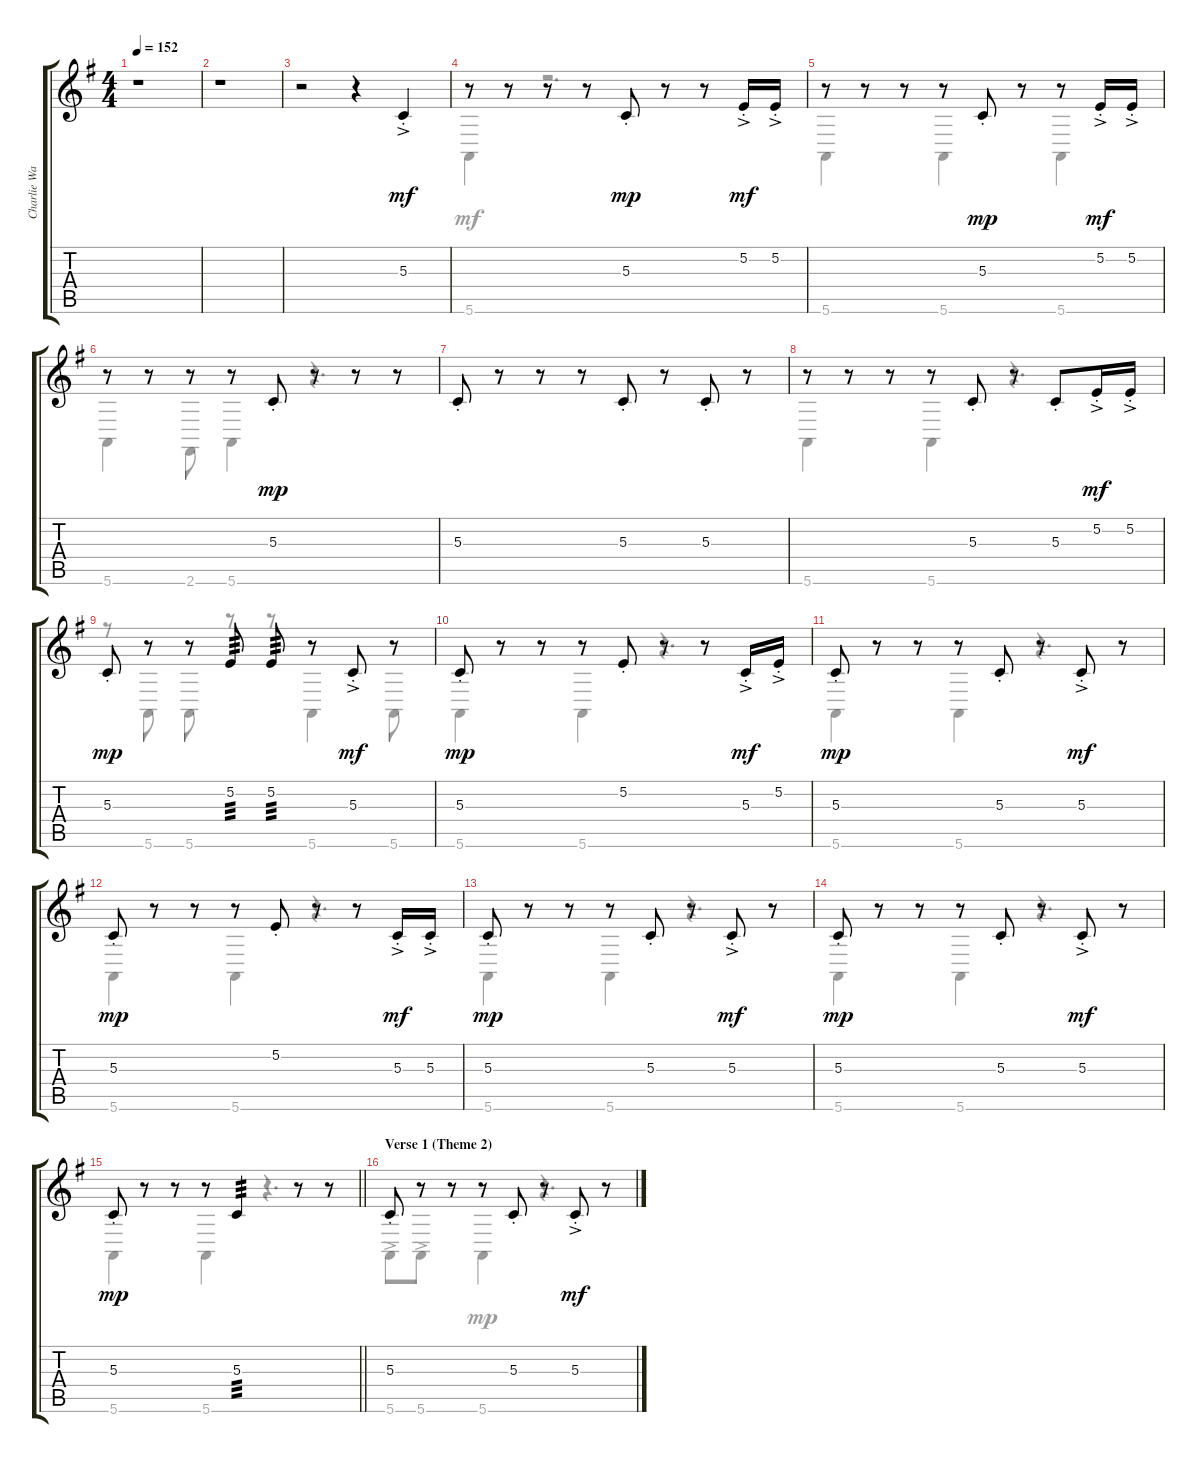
\track ("Charlie Watts - Drums & Rocky Dixon - Co" "Charlie Wa") {instrument melodictom}
\staff {score tabs}
\tuning (E4 B3 G3 D3 A2 E2) {hide}
\voice
\ts (4 4)
\tempo 152
\clef g2
\ks g
r.1{dy mf instrument melodictom} |
r.1 |
r.2 r.4 5.3{ac st}.4 |
r.8 r.8 r.8 r.8 5.3{st}.8{dy mp} r.8 r.8 5.2{ac st}.16{dy mf} 5.2{ac st}.16 |
r.8 r.8 r.8 r.8 5.3{st}.8{dy mp} r.8 r.8 5.2{ac st}.16{dy mf} 5.2{ac st}.16 |
r.8 r.8 r.8 r.8 5.3{st}.8{dy mp} r.8 r.8 r.8 |
5.3{st}.8 r.8 r.8 r.8 5.3{st}.8 r.8 5.3{st}.8 r.8 |
r.8 r.8 r.8 r.8 5.3{st}.8 r.8 5.3{st}.8 5.2{ac st}.16{dy mf} 5.2{ac st}.16 |
5.3{st}.8{dy mp} r.8 r.8 5.2.8{tp 3} 5.2.8{tp 3} r.8 5.3{ac st}.8{dy mf} r.8 |
5.3{st}.8{dy mp} r.8 r.8 r.8 5.2{st}.8 r.8 r.8 5.3{ac st}.16{dy mf} 5.2{ac st}.16 |
5.3{st}.8{dy mp} r.8 r.8 r.8 5.3{st}.8 r.8 5.3{ac st}.8{dy mf} r.8 |
5.3{st}.8{dy mp} r.8 r.8 r.8 5.2{st}.8 r.8 r.8 5.3{ac st}.16{dy mf} 5.3{ac st}.16 |
5.3{st}.8{dy mp} r.8 r.8 r.8 5.3{st}.8 r.8 5.3{ac st}.8{dy mf} r.8 |
5.3{st}.8{dy mp} r.8 r.8 r.8 5.3{st}.8 r.8 5.3{ac st}.8{dy mf} r.8 |
\barLineRight lightlight
5.3{st}.8{dy mp} r.8 r.8 r.8 5.3.4{tp 3} r.8 r.8 |
\section ("" "Verse 1 (Theme 2)")
5.3{st}.8 r.8 r.8 r.8 5.3{st}.8 r.8 5.3{ac st}.8{dy mf} r.8
\voice
\clef g2
\ottava regular
\simile none
\ks g
|
|
|
5.6.4 r.2{d} |
5.6.4 r.8 5.6.4 r.8 5.6.4 |
5.6.4 2.6.8 5.6.4 r.4{d} |
|
5.6.4 r.8 5.6.4 r.4{d} |
r.8 5.6.8 5.6.8 r.8 r.8 5.6.4 5.6.8 |
5.6.4 r.8 5.6.4 r.4{d} |
5.6.4 r.8 5.6.4 r.4{d} |
5.6.4 r.8 5.6.4 r.4{d} |
5.6.4 r.8 5.6.4 r.4{d} |
5.6.4 r.8 5.6.4 r.4{d} |
\barLineRight lightlight
5.6.4 r.8 5.6.4 r.4{d} |
5.6{ac}.8{dy mf} 5.6{ac}.8 r.8 5.6.4{dy mp} r.4{d}
